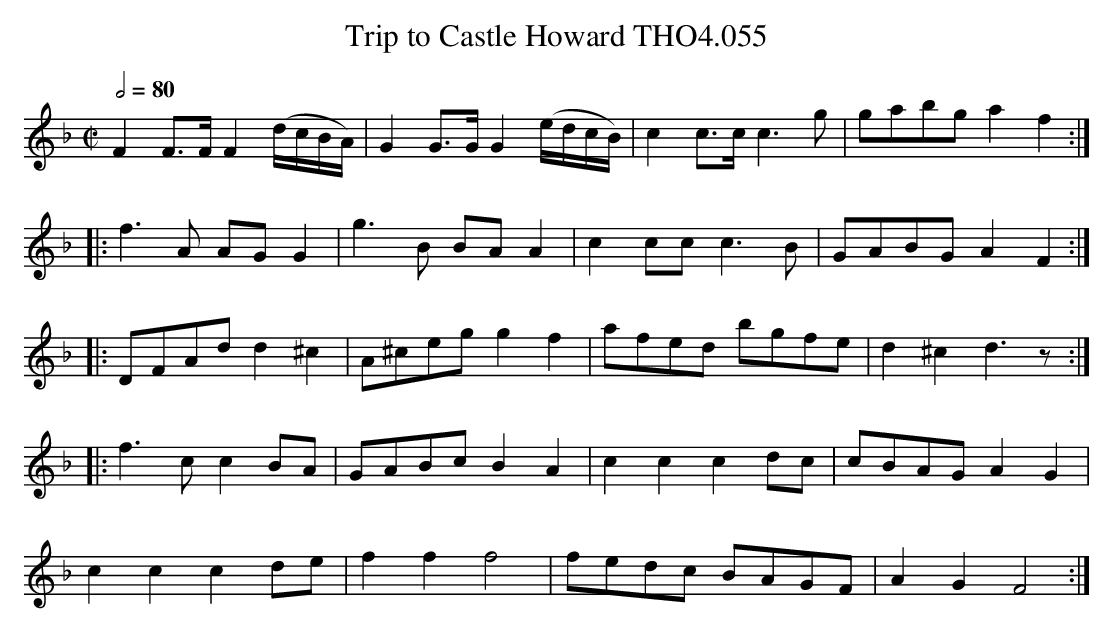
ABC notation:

X:1
T:Trip to Castle Howard THO4.055
M:C|
L:1/8
Q:1/2=80
K:F
F2 F>F F2 (d/c/B/A/)|G2 G>G G2 (e/d/c/B/)|c2 c>c c3 g|gabg a2 f2:|
|:f3 A AG G2|g3 B BA A2|c2 cc c3 B|GABG A2F2:|
|:DFAd d2^c2|A^ceg g2f2|afed bgfe|d2^c2 d3 z:|
|:f3 c c2 BA|GABc B2A2|c2c2c2 dc|cBAG A2G2|
c2c2c2 de|f2f2 f4|fedc BAGF|A2G2F4:|
